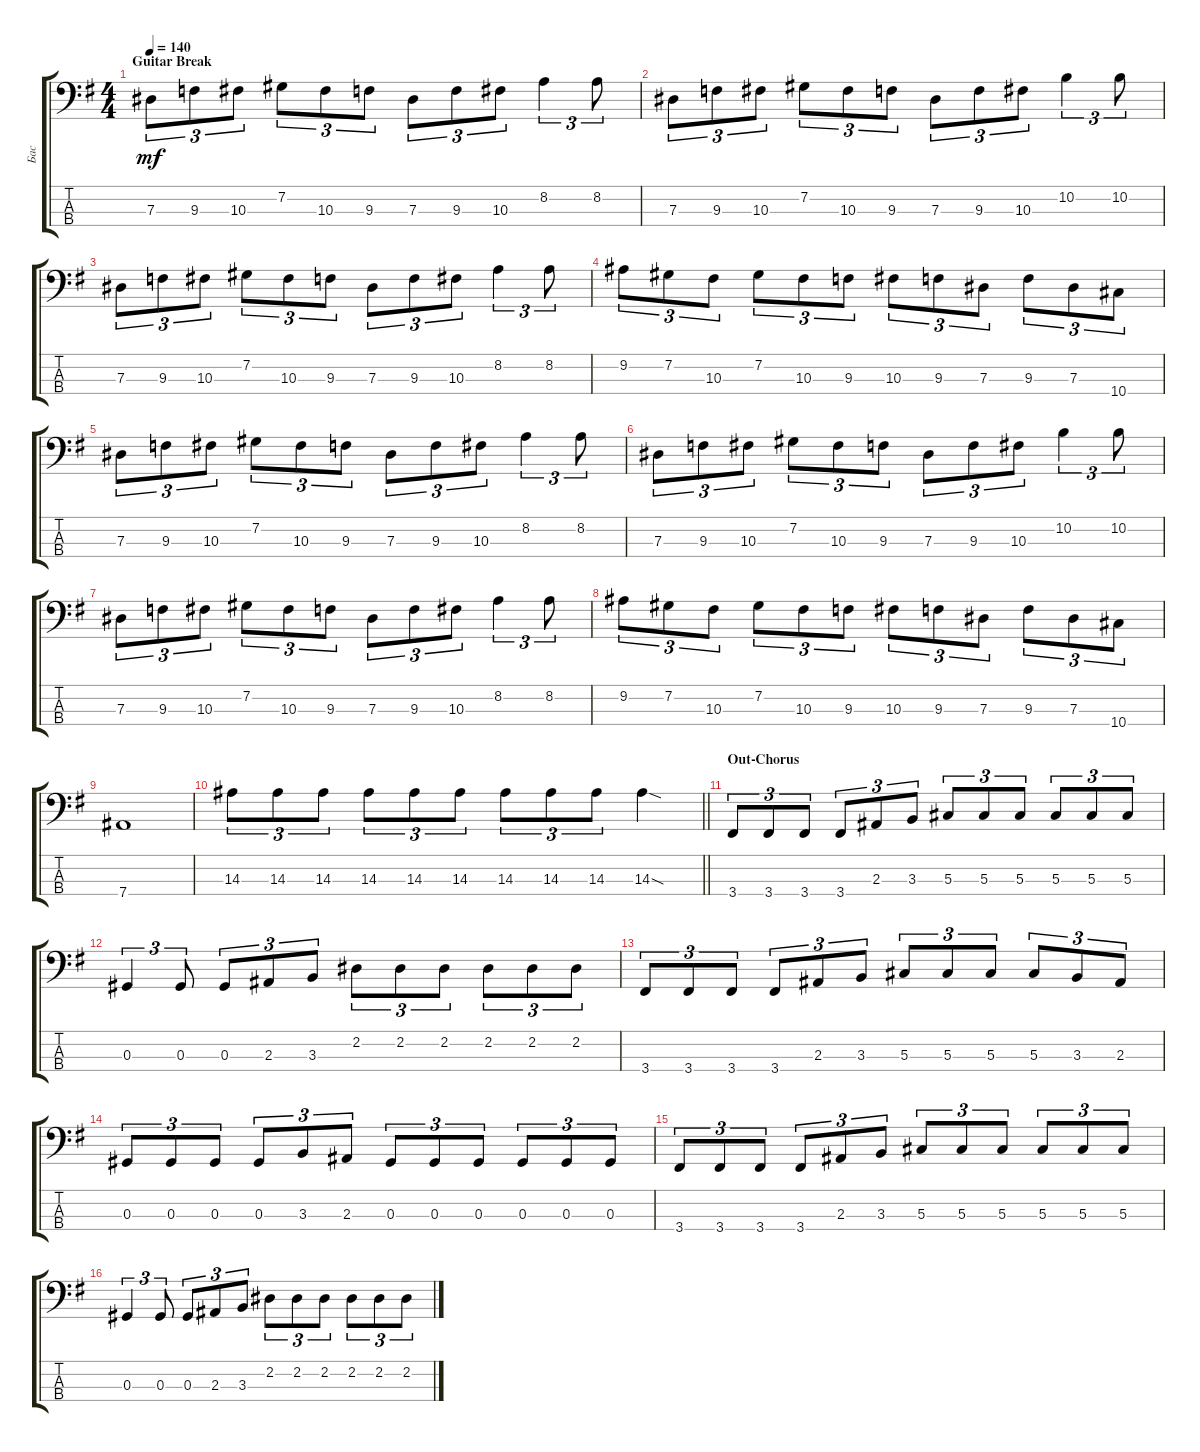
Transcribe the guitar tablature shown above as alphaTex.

\track ("Бас" "Бас") {instrument electricbassfinger}
\staff {score tabs}
\tuning (Gb2 Db2 Ab1 Eb1) {hide}
\ts (4 4)
\section ("" "Guitar Break")
\tempo 140
\clef f4
\ks eminor
7.3.8{tu (3 2) dy mf} 9.3.8{tu (3 2)} 10.3.8{tu (3 2)} 7.2.8{tu (3 2)} 10.3.8{tu (3 2)} 9.3.8{tu (3 2)} 7.3.8{tu (3 2)} 9.3.8{tu (3 2)} 10.3.8{tu (3 2)} 8.2.4{tu (3 2)} 8.2.8{tu (3 2)} |
7.3.8{tu (3 2)} 9.3.8{tu (3 2)} 10.3.8{tu (3 2)} 7.2.8{tu (3 2)} 10.3.8{tu (3 2)} 9.3.8{tu (3 2)} 7.3.8{tu (3 2)} 9.3.8{tu (3 2)} 10.3.8{tu (3 2)} 10.2.4{tu (3 2)} 10.2.8{tu (3 2)} |
7.3.8{tu (3 2)} 9.3.8{tu (3 2)} 10.3.8{tu (3 2)} 7.2.8{tu (3 2)} 10.3.8{tu (3 2)} 9.3.8{tu (3 2)} 7.3.8{tu (3 2)} 9.3.8{tu (3 2)} 10.3.8{tu (3 2)} 8.2.4{tu (3 2)} 8.2.8{tu (3 2)} |
9.2.8{tu (3 2)} 7.2.8{tu (3 2)} 10.3.8{tu (3 2)} 7.2.8{tu (3 2)} 10.3.8{tu (3 2)} 9.3.8{tu (3 2)} 10.3.8{tu (3 2)} 9.3.8{tu (3 2)} 7.3.8{tu (3 2)} 9.3.8{tu (3 2)} 7.3.8{tu (3 2)} 10.4.8{tu (3 2)} |
7.3.8{tu (3 2)} 9.3.8{tu (3 2)} 10.3.8{tu (3 2)} 7.2.8{tu (3 2)} 10.3.8{tu (3 2)} 9.3.8{tu (3 2)} 7.3.8{tu (3 2)} 9.3.8{tu (3 2)} 10.3.8{tu (3 2)} 8.2.4{tu (3 2)} 8.2.8{tu (3 2)} |
7.3.8{tu (3 2)} 9.3.8{tu (3 2)} 10.3.8{tu (3 2)} 7.2.8{tu (3 2)} 10.3.8{tu (3 2)} 9.3.8{tu (3 2)} 7.3.8{tu (3 2)} 9.3.8{tu (3 2)} 10.3.8{tu (3 2)} 10.2.4{tu (3 2)} 10.2.8{tu (3 2)} |
7.3.8{tu (3 2)} 9.3.8{tu (3 2)} 10.3.8{tu (3 2)} 7.2.8{tu (3 2)} 10.3.8{tu (3 2)} 9.3.8{tu (3 2)} 7.3.8{tu (3 2)} 9.3.8{tu (3 2)} 10.3.8{tu (3 2)} 8.2.4{tu (3 2)} 8.2.8{tu (3 2)} |
9.2.8{tu (3 2)} 7.2.8{tu (3 2)} 10.3.8{tu (3 2)} 7.2.8{tu (3 2)} 10.3.8{tu (3 2)} 9.3.8{tu (3 2)} 10.3.8{tu (3 2)} 9.3.8{tu (3 2)} 7.3.8{tu (3 2)} 9.3.8{tu (3 2)} 7.3.8{tu (3 2)} 10.4.8{tu (3 2)} |
7.4.1 |
\barLineRight lightlight
14.3.8{tu (3 2)} 14.3.8{tu (3 2)} 14.3.8{tu (3 2)} 14.3.8{tu (3 2)} 14.3.8{tu (3 2)} 14.3.8{tu (3 2)} 14.3.8{tu (3 2)} 14.3.8{tu (3 2)} 14.3.8{tu (3 2)} 14.3{sod}.4 |
\section ("" "Out-Chorus")
3.4.8{tu (3 2)} 3.4.8{tu (3 2)} 3.4.8{tu (3 2)} 3.4.8{tu (3 2)} 2.3.8{tu (3 2)} 3.3.8{tu (3 2)} 5.3.8{tu (3 2)} 5.3.8{tu (3 2)} 5.3.8{tu (3 2)} 5.3.8{tu (3 2)} 5.3.8{tu (3 2)} 5.3.8{tu (3 2)} |
0.3.4{tu (3 2)} 0.3.8{tu (3 2)} 0.3.8{tu (3 2)} 2.3.8{tu (3 2)} 3.3.8{tu (3 2)} 2.2.8{tu (3 2)} 2.2.8{tu (3 2)} 2.2.8{tu (3 2)} 2.2.8{tu (3 2)} 2.2.8{tu (3 2)} 2.2.8{tu (3 2)} |
3.4.8{tu (3 2)} 3.4.8{tu (3 2)} 3.4.8{tu (3 2)} 3.4.8{tu (3 2)} 2.3.8{tu (3 2)} 3.3.8{tu (3 2)} 5.3.8{tu (3 2)} 5.3.8{tu (3 2)} 5.3.8{tu (3 2)} 5.3.8{tu (3 2)} 3.3.8{tu (3 2)} 2.3.8{tu (3 2)} |
0.3.8{tu (3 2)} 0.3.8{tu (3 2)} 0.3.8{tu (3 2)} 0.3.8{tu (3 2)} 3.3.8{tu (3 2)} 2.3.8{tu (3 2)} 0.3.8{tu (3 2)} 0.3.8{tu (3 2)} 0.3.8{tu (3 2)} 0.3.8{tu (3 2)} 0.3.8{tu (3 2)} 0.3.8{tu (3 2)} |
3.4.8{tu (3 2)} 3.4.8{tu (3 2)} 3.4.8{tu (3 2)} 3.4.8{tu (3 2)} 2.3.8{tu (3 2)} 3.3.8{tu (3 2)} 5.3.8{tu (3 2)} 5.3.8{tu (3 2)} 5.3.8{tu (3 2)} 5.3.8{tu (3 2)} 5.3.8{tu (3 2)} 5.3.8{tu (3 2)} |
0.3.4{tu (3 2)} 0.3.8{tu (3 2)} 0.3.8{tu (3 2)} 2.3.8{tu (3 2)} 3.3.8{tu (3 2)} 2.2.8{tu (3 2)} 2.2.8{tu (3 2)} 2.2.8{tu (3 2)} 2.2.8{tu (3 2)} 2.2.8{tu (3 2)} 2.2.8{tu (3 2)}
